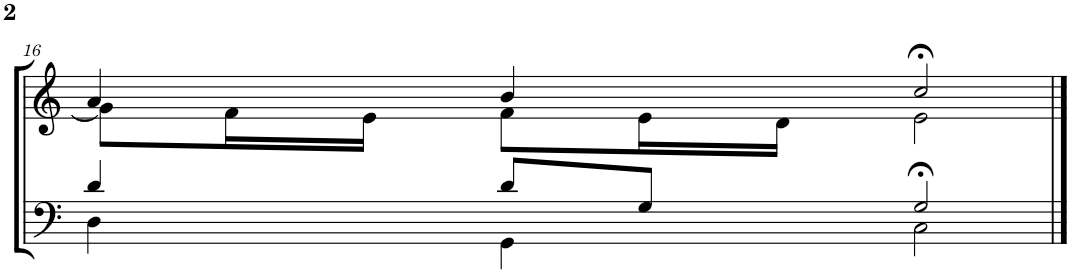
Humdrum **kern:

**kern	**kern
*part2	*part1
*staff2	*staff1
*I"Tenor/Baß	*I"Sopran/Alt
!!LO:PB:g=z
*clefF4	*clefG2
*k[]	*k[]
*M4/4	*M4/4
=16	=16
*^	*^
4d/	4D\	4a/	8g\L]
.	.	.	16f\L
.	.	.	16e\JJ
8d/L	4GG\	4b/	8f\L
8G/J	.	.	16e\L
.	.	.	16d\JJ
2G/	2C>\	2cc>/	2e\
*v	*v	*	*
*	*v	*v
==	==
*-	*-
